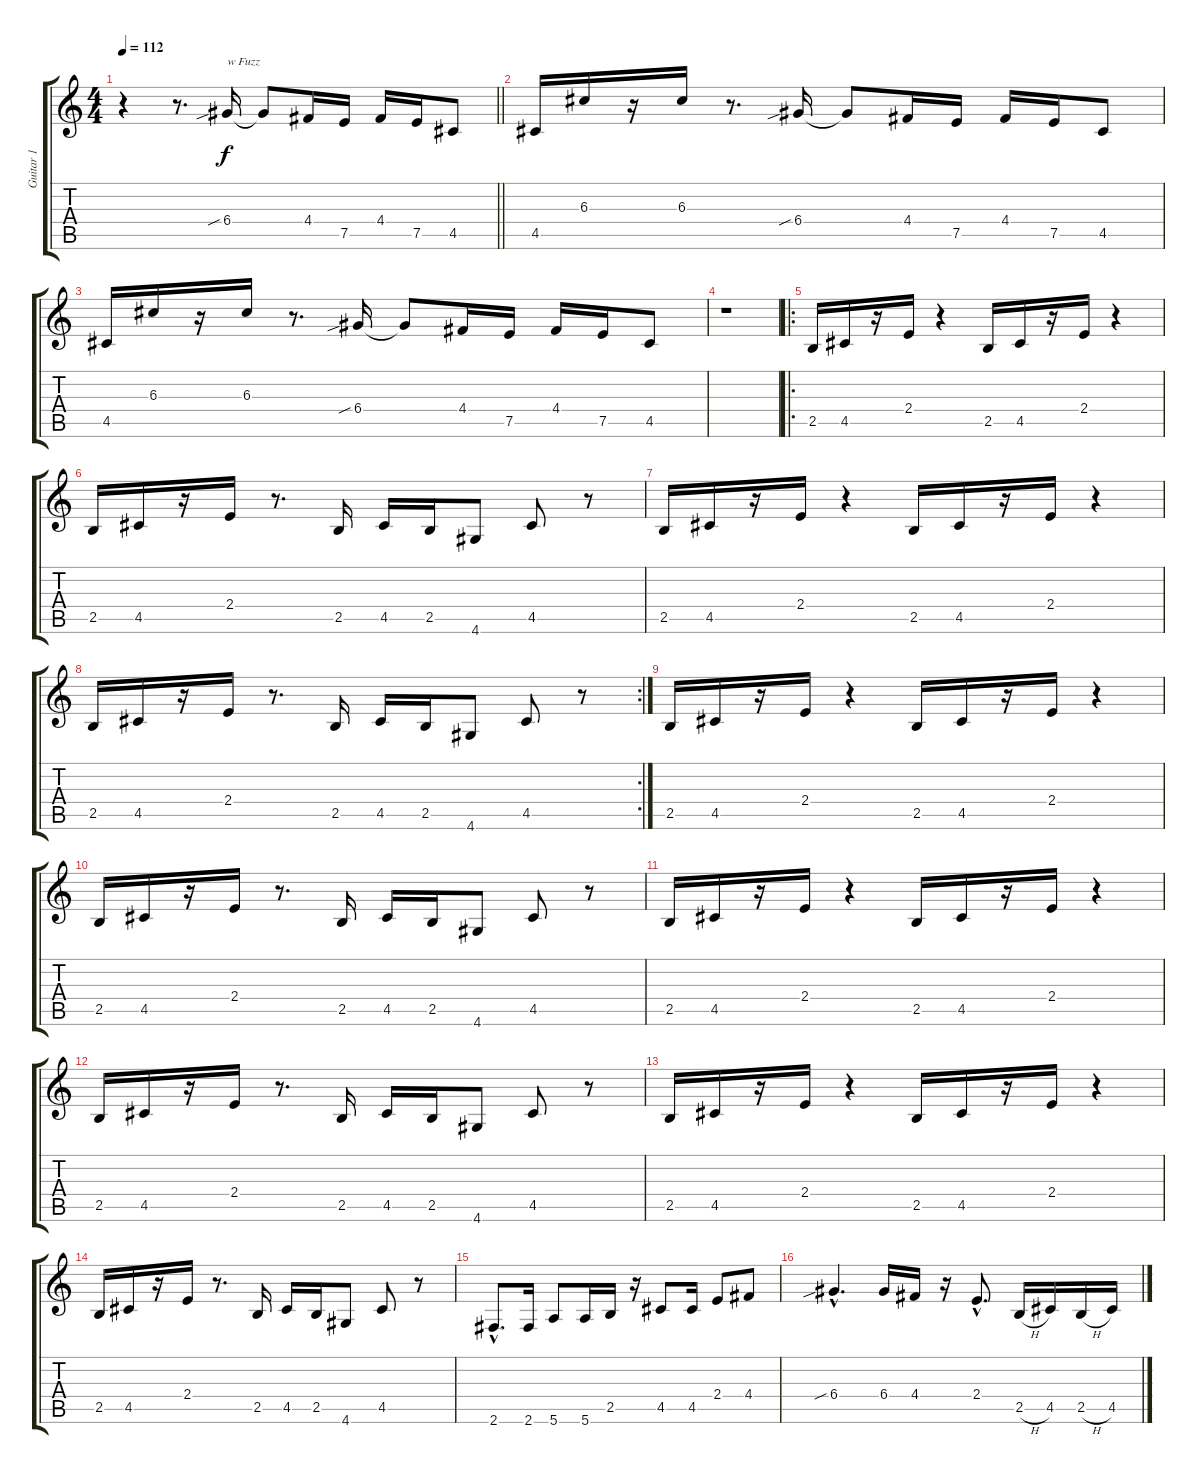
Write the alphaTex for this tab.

\track ("Guitar 1" "Guitar 1") {instrument overdrivenguitar}
\staff {score tabs}
\tuning (E4 B3 G3 D3 A2 E2) {hide}
\ts (4 4)
\tempo 112
\clef g2
\barLineRight lightlight
\ks c
r.4{dy f instrument overdrivenguitar} r.8{d} 6.4{sib}.16{txt "w Fuzz"} 6.4{t}.8 4.4.16 7.5.16 4.4.16 7.5.16 4.5.8 |
4.5.16 6.3.16 r.16 6.3.16 r.8{d} 6.4{sib}.16 6.4{t}.8 4.4.16 7.5.16 4.4.16 7.5.16 4.5.8 |
4.5.16 6.3.16 r.16 6.3.16 r.8{d} 6.4{sib}.16 6.4{t}.8 4.4.16 7.5.16 4.4.16 7.5.16 4.5.8 |
r.1 |
\ro
2.5.16 4.5.16 r.16 2.4.16 r.4 2.5.16 4.5.16 r.16 2.4.16 r.4 |
2.5.16 4.5.16 r.16 2.4.16 r.8{d} 2.5.16 4.5.16 2.5.16 4.6.8 4.5.8 r.8 |
2.5.16 4.5.16 r.16 2.4.16 r.4 2.5.16 4.5.16 r.16 2.4.16 r.4 |
\rc 2
2.5.16 4.5.16 r.16 2.4.16 r.8{d} 2.5.16 4.5.16 2.5.16 4.6.8 4.5.8 r.8 |
2.5.16 4.5.16 r.16 2.4.16 r.4 2.5.16 4.5.16 r.16 2.4.16 r.4 |
2.5.16 4.5.16 r.16 2.4.16 r.8{d} 2.5.16 4.5.16 2.5.16 4.6.8 4.5.8 r.8 |
2.5.16 4.5.16 r.16 2.4.16 r.4 2.5.16 4.5.16 r.16 2.4.16 r.4 |
2.5.16 4.5.16 r.16 2.4.16 r.8{d} 2.5.16 4.5.16 2.5.16 4.6.8 4.5.8 r.8 |
2.5.16 4.5.16 r.16 2.4.16 r.4 2.5.16 4.5.16 r.16 2.4.16 r.4 |
2.5.16 4.5.16 r.16 2.4.16 r.8{d} 2.5.16 4.5.16 2.5.16 4.6.8 4.5.8 r.8 |
2.6{hac}.8{d} 2.6.16 5.6.8 5.6.16 2.5.16 r.16 4.5.8 4.5.16 2.4.8 4.4.8 |
6.4{sib hac}.4{d} 6.4.16 4.4.16 r.16 2.4{hac}.8{d} 2.5{h}.16 4.5.16 2.5{h}.16 4.5.16
